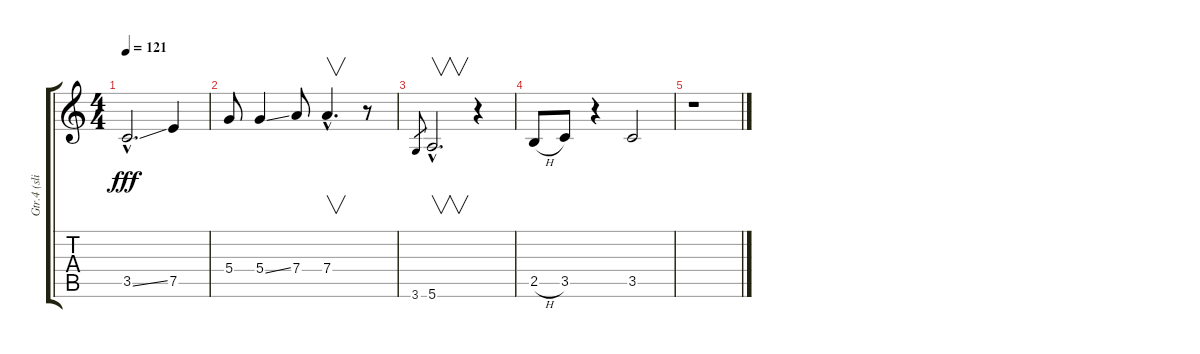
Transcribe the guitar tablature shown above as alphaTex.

\track ("Gtr.4 (slight dist.) - John" "Gtr.4 (sli") {instrument distortionguitar}
\staff {score tabs}
\tuning (E4 B3 G3 D3 A2 E2) {hide}
\ts (4 4)
\tempo 121
\clef g2
\ks c
3.5{ss hac}.2{d dy fff} 7.5.4 |
5.4.8 5.4{ss}.4 7.4.8 7.4{hac}.4{v d} r.8 |
3.6.8{gr} 5.6{hac}.2{v d} r.4 |
2.5{h}.8 3.5.8 r.4 3.5.2 |
r.1
